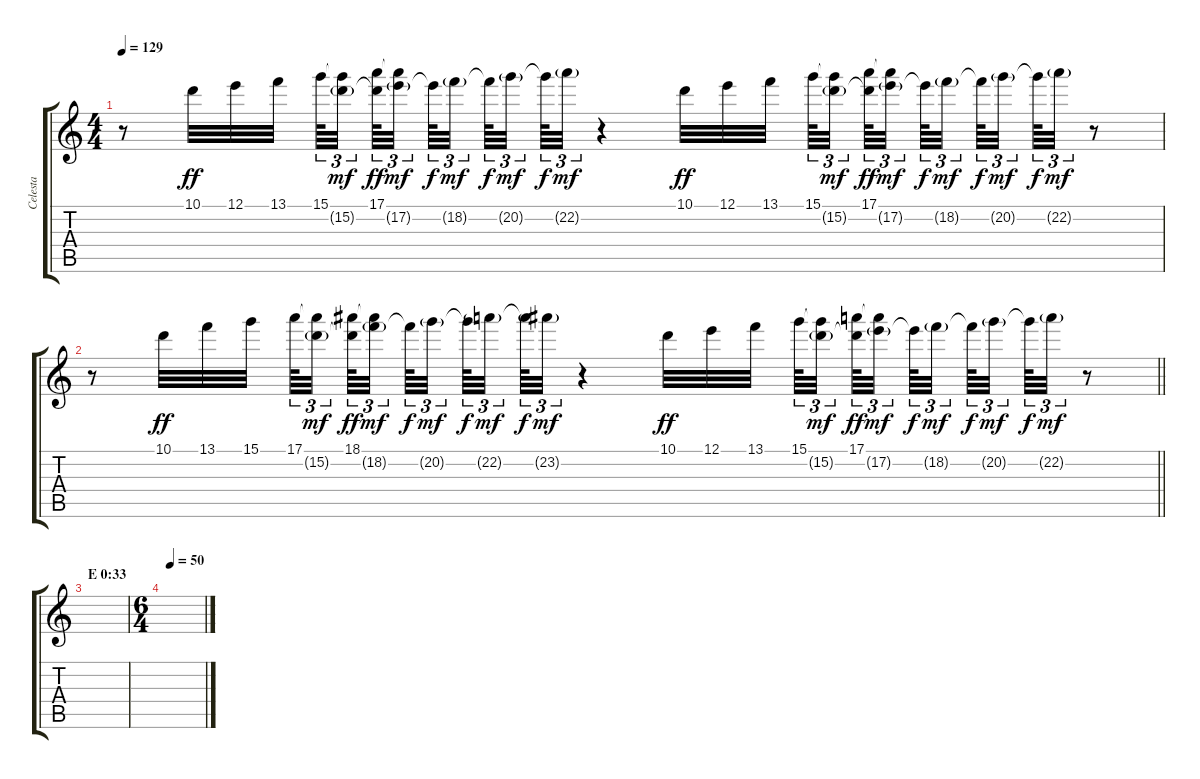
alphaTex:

\track ("Celesta" "Celesta") {instrument celesta}
\staff {score tabs}
\tuning (E5 B4 G4 D4 A3 E3) {hide}
\ts (4 4)
\tempo 129
\clef g2
\ks c
r.8{dy mf} 10.1.32{dy ff} 12.1.32 13.1.32{beam splitsecondary} 15.1.64{tu (3 2)} (15.1{t} 15.2{g}).32{tu (3 2) dy mf} (17.1 15.2{t}).64{tu (3 2) dy ff} (17.1{t} 17.2{g}).32{tu (3 2) dy mf beam splitsecondary} 17.2{t}.64{tu (3 2) dy f} 18.2{g}.32{tu (3 2) dy mf beam splitsecondary} 18.2{t}.64{tu (3 2) dy f} 20.2{g}.32{tu (3 2) dy mf beam splitsecondary} 20.2{t}.64{tu (3 2) dy f} 22.2{g}.32{tu (3 2) dy mf} r.4 10.1.32{dy ff} 12.1.32 13.1.32{beam splitsecondary} 15.1.64{tu (3 2)} (15.1{t} 15.2{g}).32{tu (3 2) dy mf} (17.1 15.2{t}).64{tu (3 2) dy ff} (17.1{t} 17.2{g}).32{tu (3 2) dy mf beam splitsecondary} 17.2{t}.64{tu (3 2) dy f} 18.2{g}.32{tu (3 2) dy mf beam splitsecondary} 18.2{t}.64{tu (3 2) dy f} 20.2{g}.32{tu (3 2) dy mf beam splitsecondary} 20.2{t}.64{tu (3 2) dy f} 22.2{g}.32{tu (3 2) dy mf} r.8 |
\barLineRight lightlight
r.8 10.1.32{dy ff} 13.1.32 15.1.32{beam splitsecondary} 17.1.64{tu (3 2)} (17.1{t} 15.2{g}).32{tu (3 2) dy mf} (18.1 15.2{t}).64{tu (3 2) dy ff} (18.1{t} 18.2{g}).32{tu (3 2) dy mf beam splitsecondary} 18.2{t}.64{tu (3 2) dy f} 20.2{g}.32{tu (3 2) dy mf beam splitsecondary} 20.2{t}.64{tu (3 2) dy f} 22.2{g}.32{tu (3 2) dy mf beam splitsecondary} 22.2{t}.64{tu (3 2) dy f} 23.2{g}.32{tu (3 2) dy mf} r.4 10.1.32{dy ff} 12.1.32 13.1.32{beam splitsecondary} 15.1.64{tu (3 2)} (15.1{t} 15.2{g}).32{tu (3 2) dy mf} (17.1 15.2{t}).64{tu (3 2) dy ff} (17.1{t} 17.2{g}).32{tu (3 2) dy mf beam splitsecondary} 17.2{t}.64{tu (3 2) dy f} 18.2{g}.32{tu (3 2) dy mf beam splitsecondary} 18.2{t}.64{tu (3 2) dy f} 20.2{g}.32{tu (3 2) dy mf beam splitsecondary} 20.2{t}.64{tu (3 2) dy f} 22.2{g}.32{tu (3 2) dy mf} r.8 |
\section ("" "E 0:33")
|
\ts (6 4)
\tempo (50 0.16666666666666666)
